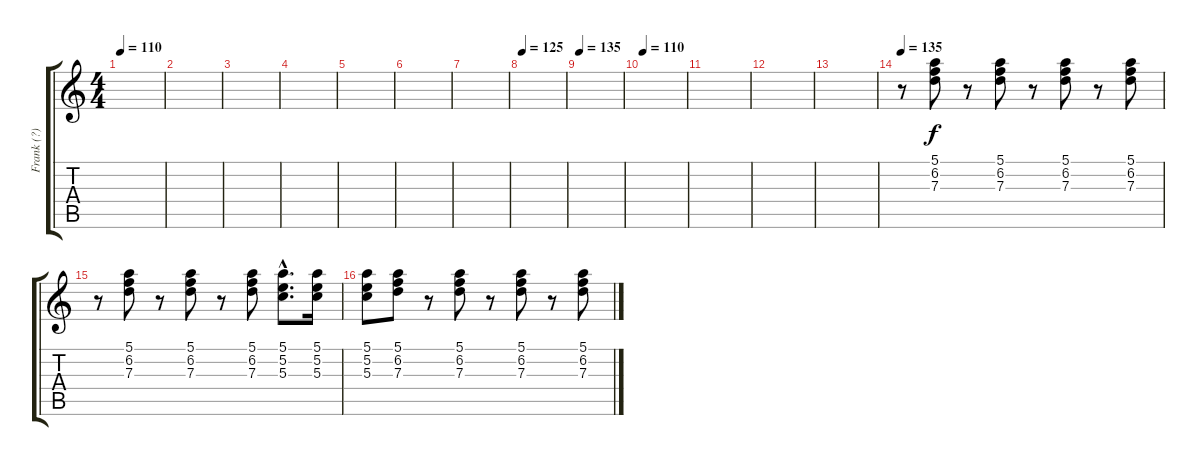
\track ("Frank (?)" "Frank (?)") {instrument electricguitarjazz}
\staff {score tabs}
\tuning (E4 B3 G3 D3 A2 E2) {hide}
\ts (4 4)
\tempo 110
\clef g2
\ks c
|
|
|
|
|
|
|
\tempo 125
|
\tempo 135
|
\tempo 110
|
|
|
|
\tempo 135
r.8{volume 9 instrument acousticguitarsteel} (5.1 6.2 7.3).8 r.8 (5.1 6.2 7.3).8 r.8 (5.1 6.2 7.3).8 r.8 (5.1 6.2 7.3).8 |
r.8 (5.1 6.2 7.3).8 r.8 (5.1 6.2 7.3).8 r.8 (5.1 6.2 7.3).8 (5.1{hac} 5.2{hac} 5.3{hac}).8{d} (5.1 5.2 5.3).16 |
(5.1 5.2 5.3).8 (5.1 6.2 7.3).8 r.8 (5.1 6.2 7.3).8 r.8 (5.1 6.2 7.3).8 r.8 (5.1 6.2 7.3).8
